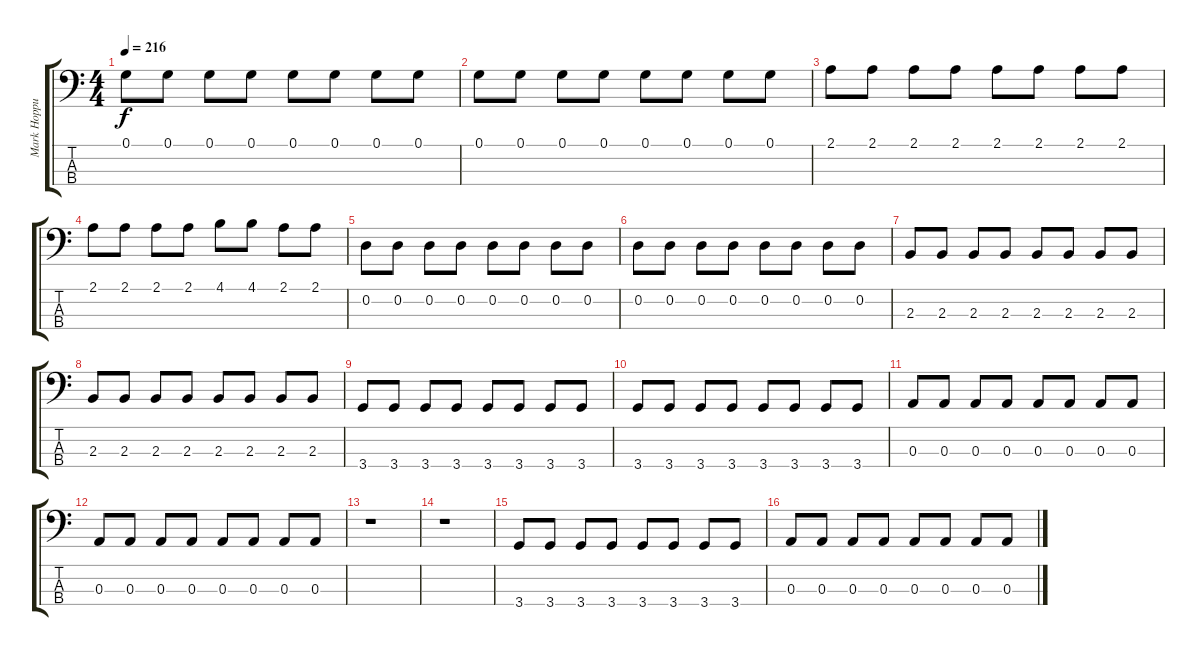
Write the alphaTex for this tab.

\track ("Mark Hoppus (Bass)" "Mark Hoppu") {instrument electricbasspick}
\staff {score tabs}
\tuning (G2 D2 A1 E1) {hide}
\ts (4 4)
\tempo 216
\clef f4
\ks c
0.1.8{dy f} 0.1.8 0.1.8 0.1.8 0.1.8 0.1.8 0.1.8 0.1.8 |
0.1.8 0.1.8 0.1.8 0.1.8 0.1.8 0.1.8 0.1.8 0.1.8 |
2.1.8 2.1.8 2.1.8 2.1.8 2.1.8 2.1.8 2.1.8 2.1.8 |
2.1.8 2.1.8 2.1.8 2.1.8 4.1.8 4.1.8 2.1.8 2.1.8 |
0.2.8 0.2.8 0.2.8 0.2.8 0.2.8 0.2.8 0.2.8 0.2.8 |
0.2.8 0.2.8 0.2.8 0.2.8 0.2.8 0.2.8 0.2.8 0.2.8 |
2.3.8 2.3.8 2.3.8 2.3.8 2.3.8 2.3.8 2.3.8 2.3.8 |
2.3.8 2.3.8 2.3.8 2.3.8 2.3.8 2.3.8 2.3.8 2.3.8 |
3.4.8 3.4.8 3.4.8 3.4.8 3.4.8 3.4.8 3.4.8 3.4.8 |
3.4.8 3.4.8 3.4.8 3.4.8 3.4.8 3.4.8 3.4.8 3.4.8 |
0.3.8 0.3.8 0.3.8 0.3.8 0.3.8 0.3.8 0.3.8 0.3.8 |
0.3.8 0.3.8 0.3.8 0.3.8 0.3.8 0.3.8 0.3.8 0.3.8 |
r.1 |
r.1 |
3.4.8 3.4.8 3.4.8 3.4.8 3.4.8 3.4.8 3.4.8 3.4.8 |
0.3.8 0.3.8 0.3.8 0.3.8 0.3.8 0.3.8 0.3.8 0.3.8
